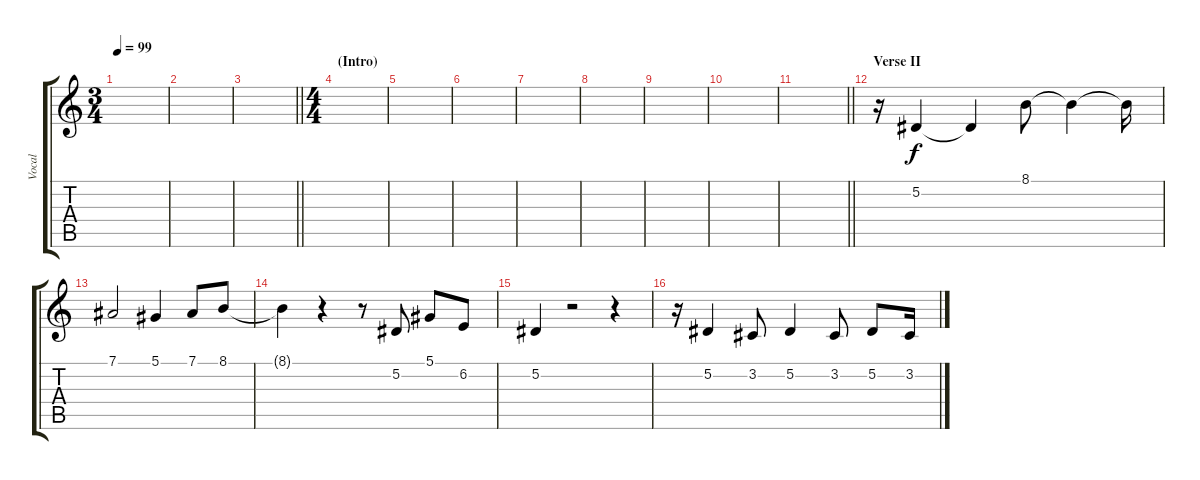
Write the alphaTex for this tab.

\track ("Vocal" "Vocal") {instrument orchestralharp}
\staff {score tabs}
\tuning (Eb4 Bb3 Gb3 Db3 Ab2 Db2) {hide}
\ts (3 4)
\tempo 99
\clef g2
\ks c
|
|
\barLineRight lightlight
|
\ts (4 4)
\section ("" "(Intro)")
|
|
|
|
|
|
|
\barLineRight lightlight
|
\section ("" "Verse II")
r.16 5.2.4 5.2{t}.4 8.1.8 8.1{t}.4 8.1{t}.16 |
7.1.2 5.1.4 7.1.8 8.1.8 |
8.1{t}.4 r.4 r.8 5.2.8 5.1.8 6.2.8 |
5.2.4 r.2 r.4 |
r.16 5.2.4 3.2.8 5.2.4 3.2.8 5.2.8 3.2.16
